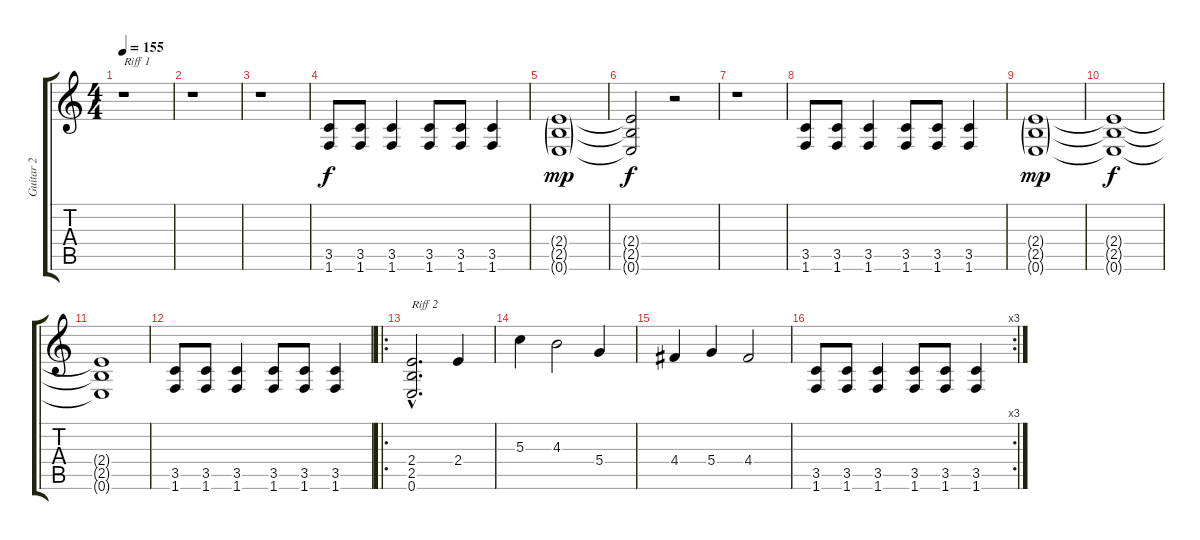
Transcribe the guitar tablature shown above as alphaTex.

\track ("Guitar 2" "Guitar 2") {instrument distortionguitar}
\staff {score tabs}
\tuning (E4 B3 G3 D3 A2 E2) {hide}
\ts (4 4)
\tempo 155
\clef g2
\ks c
r.1{txt "Riff 1" dy f instrument distortionguitar} |
r.1 |
r.1 |
(3.5 1.6).8 (3.5 1.6).8 (3.5 1.6).4 (3.5 1.6).8 (3.5 1.6).8 (3.5 1.6).4 |
(2.4{g} 2.5{g} 0.6{g}).1{dy mp volume 8} |
(2.4{t} 2.5{t} 0.6{t}).2{dy f} r.2 |
r.1 |
(3.5 1.6).8{volume 16} (3.5 1.6).8 (3.5 1.6).4 (3.5 1.6).8 (3.5 1.6).8 (3.5 1.6).4 |
(2.4{g} 2.5{g} 0.6{g}).1{dy mp} |
(2.4{t} 2.5{t} 0.6{t}).1{dy f} |
(2.4{t} 2.5{t} 0.6{t}).1 |
(3.5 1.6).8 (3.5 1.6).8 (3.5 1.6).4 (3.5 1.6).8 (3.5 1.6).8 (3.5 1.6).4 |
\ro
(2.4{hac} 2.5{hac} 0.6{hac}).2{d txt "Riff 2"} 2.4.4 |
5.3.4 4.3.2 5.4.4 |
4.4.4 5.4.4 4.4.2 |
\rc 3
(3.5 1.6).8 (3.5 1.6).8 (3.5 1.6).4 (3.5 1.6).8 (3.5 1.6).8 (3.5 1.6).4
